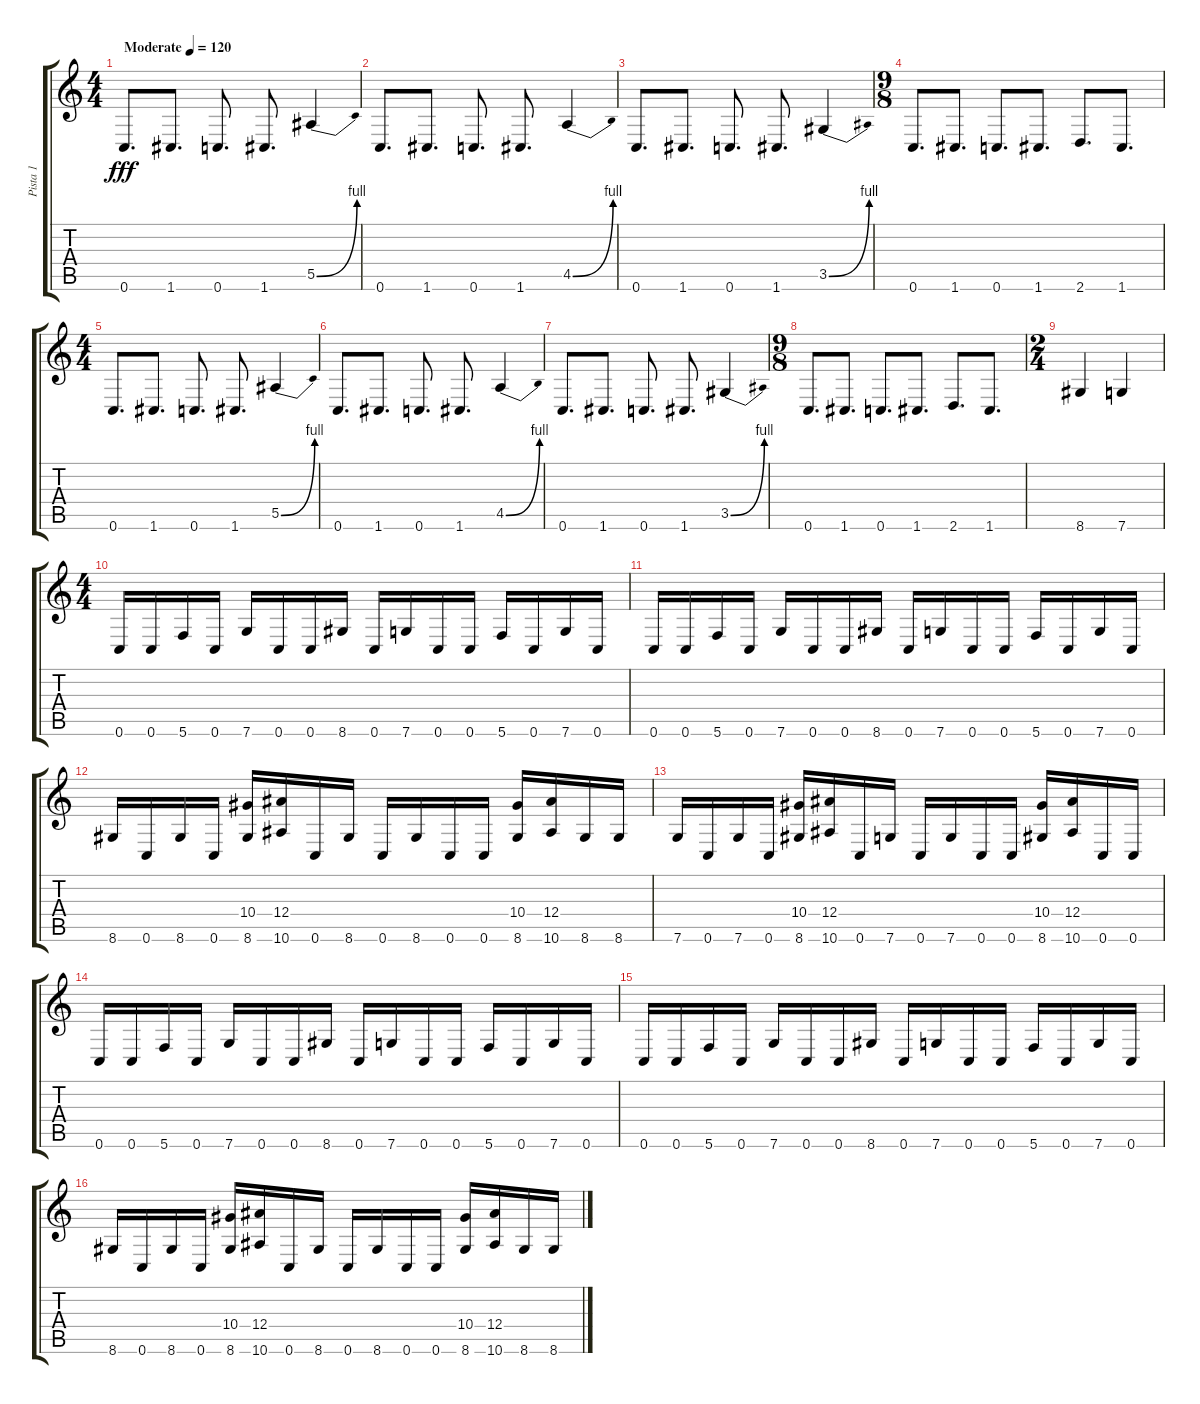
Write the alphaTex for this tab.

\track ("Pista 1" "Pista 1") {instrument distortionguitar}
\staff {score tabs}
\tuning (C4 G3 Eb3 Bb2 F2 C2) {hide}
\ts (4 4)
\tempo (120 "Moderate")
\clef g2
\ks c
0.6.8{d dy fff instrument distortionguitar} 1.6.8{d} 0.6.8{d} 1.6.8{d} 5.5{be (bend 0 0 60 4)}.4 |
0.6.8{d} 1.6.8{d} 0.6.8{d} 1.6.8{d} 4.5{be (bend 0 0 60 4)}.4 |
0.6.8{d} 1.6.8{d} 0.6.8{d} 1.6.8{d} 3.5{be (bend 0 0 60 4)}.4 |
\ts (9 8)
0.6.8{d} 1.6.8{d} 0.6.8{d} 1.6.8{d} 2.6.8{d} 1.6.8{d} |
\ts (4 4)
0.6.8{d} 1.6.8{d} 0.6.8{d} 1.6.8{d} 5.5{be (bend 0 0 60 4)}.4 |
0.6.8{d} 1.6.8{d} 0.6.8{d} 1.6.8{d} 4.5{be (bend 0 0 60 4)}.4 |
0.6.8{d} 1.6.8{d} 0.6.8{d} 1.6.8{d} 3.5{be (bend 0 0 60 4)}.4 |
\ts (9 8)
0.6.8{d} 1.6.8{d} 0.6.8{d} 1.6.8{d} 2.6.8{d} 1.6.8{d} |
\ts (2 4)
8.6.4 7.6.4 |
\ts (4 4)
0.6.16 0.6.16 5.6.16 0.6.16 7.6.16 0.6.16 0.6.16 8.6.16 0.6.16 7.6.16 0.6.16 0.6.16 5.6.16 0.6.16 7.6.16 0.6.16 |
0.6.16 0.6.16 5.6.16 0.6.16 7.6.16 0.6.16 0.6.16 8.6.16 0.6.16 7.6.16 0.6.16 0.6.16 5.6.16 0.6.16 7.6.16 0.6.16 |
8.6.16 0.6.16 8.6.16 0.6.16 (10.4 8.6).16 (12.4 10.6).16 0.6.16 8.6.16 0.6.16 8.6.16 0.6.16 0.6.16 (10.4 8.6).16 (12.4 10.6).16 8.6.16 8.6.16 |
7.6.16 0.6.16 7.6.16 0.6.16 (10.4 8.6).16 (12.4 10.6).16 0.6.16 7.6.16 0.6.16 7.6.16 0.6.16 0.6.16 (10.4 8.6).16 (12.4 10.6).16 0.6.16 0.6.16 |
0.6.16 0.6.16 5.6.16 0.6.16 7.6.16 0.6.16 0.6.16 8.6.16 0.6.16 7.6.16 0.6.16 0.6.16 5.6.16 0.6.16 7.6.16 0.6.16 |
0.6.16 0.6.16 5.6.16 0.6.16 7.6.16 0.6.16 0.6.16 8.6.16 0.6.16 7.6.16 0.6.16 0.6.16 5.6.16 0.6.16 7.6.16 0.6.16 |
8.6.16 0.6.16 8.6.16 0.6.16 (10.4 8.6).16 (12.4 10.6).16 0.6.16 8.6.16 0.6.16 8.6.16 0.6.16 0.6.16 (10.4 8.6).16 (12.4 10.6).16 8.6.16 8.6.16
